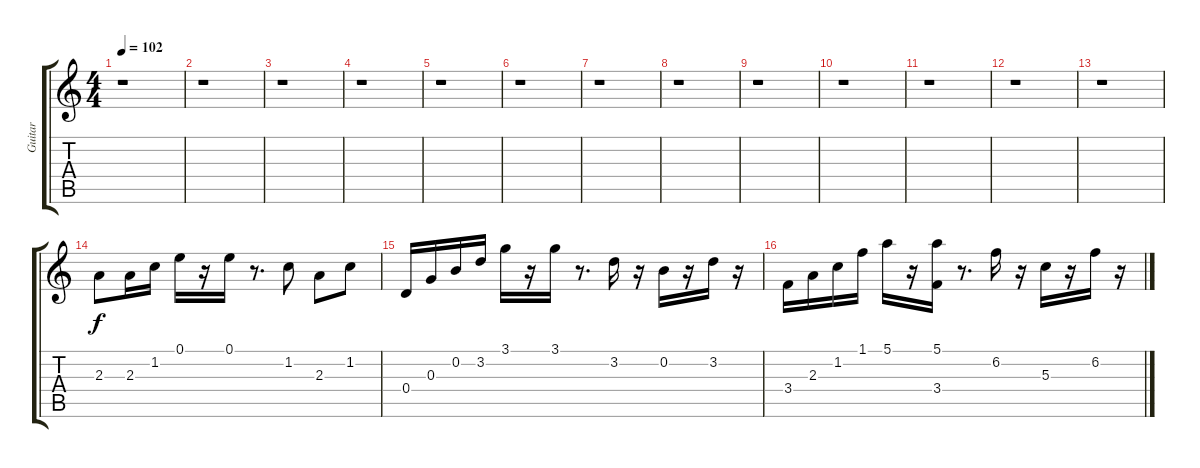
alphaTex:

\track ("Guitar" "Guitar") {instrument acousticguitarsteel}
\staff {score tabs}
\tuning (E4 B3 G3 D3 A2 E2) {hide}
\ts (4 4)
\tempo 102
\clef g2
\ks c
r.1{dy f} |
r.1 |
r.1 |
r.1 |
r.1 |
r.1 |
r.1 |
r.1 |
r.1 |
r.1 |
r.1 |
r.1 |
r.1 |
2.3.8 2.3.16 1.2.16 0.1.16 r.16 0.1.16 r.8{d} 1.2.8 2.3.8 1.2.8 |
0.4.16 0.3.16 0.2.16 3.2.16 3.1.16 r.16 3.1.16 r.8{d} 3.2.16 r.16 0.2.16 r.16 3.2.16 r.16 |
3.4.16 2.3.16 1.2.16 1.1.16 5.1.16 r.16 (5.1 3.4).16 r.8{d} 6.2.16 r.16 5.3.16 r.16 6.2.16 r.16
